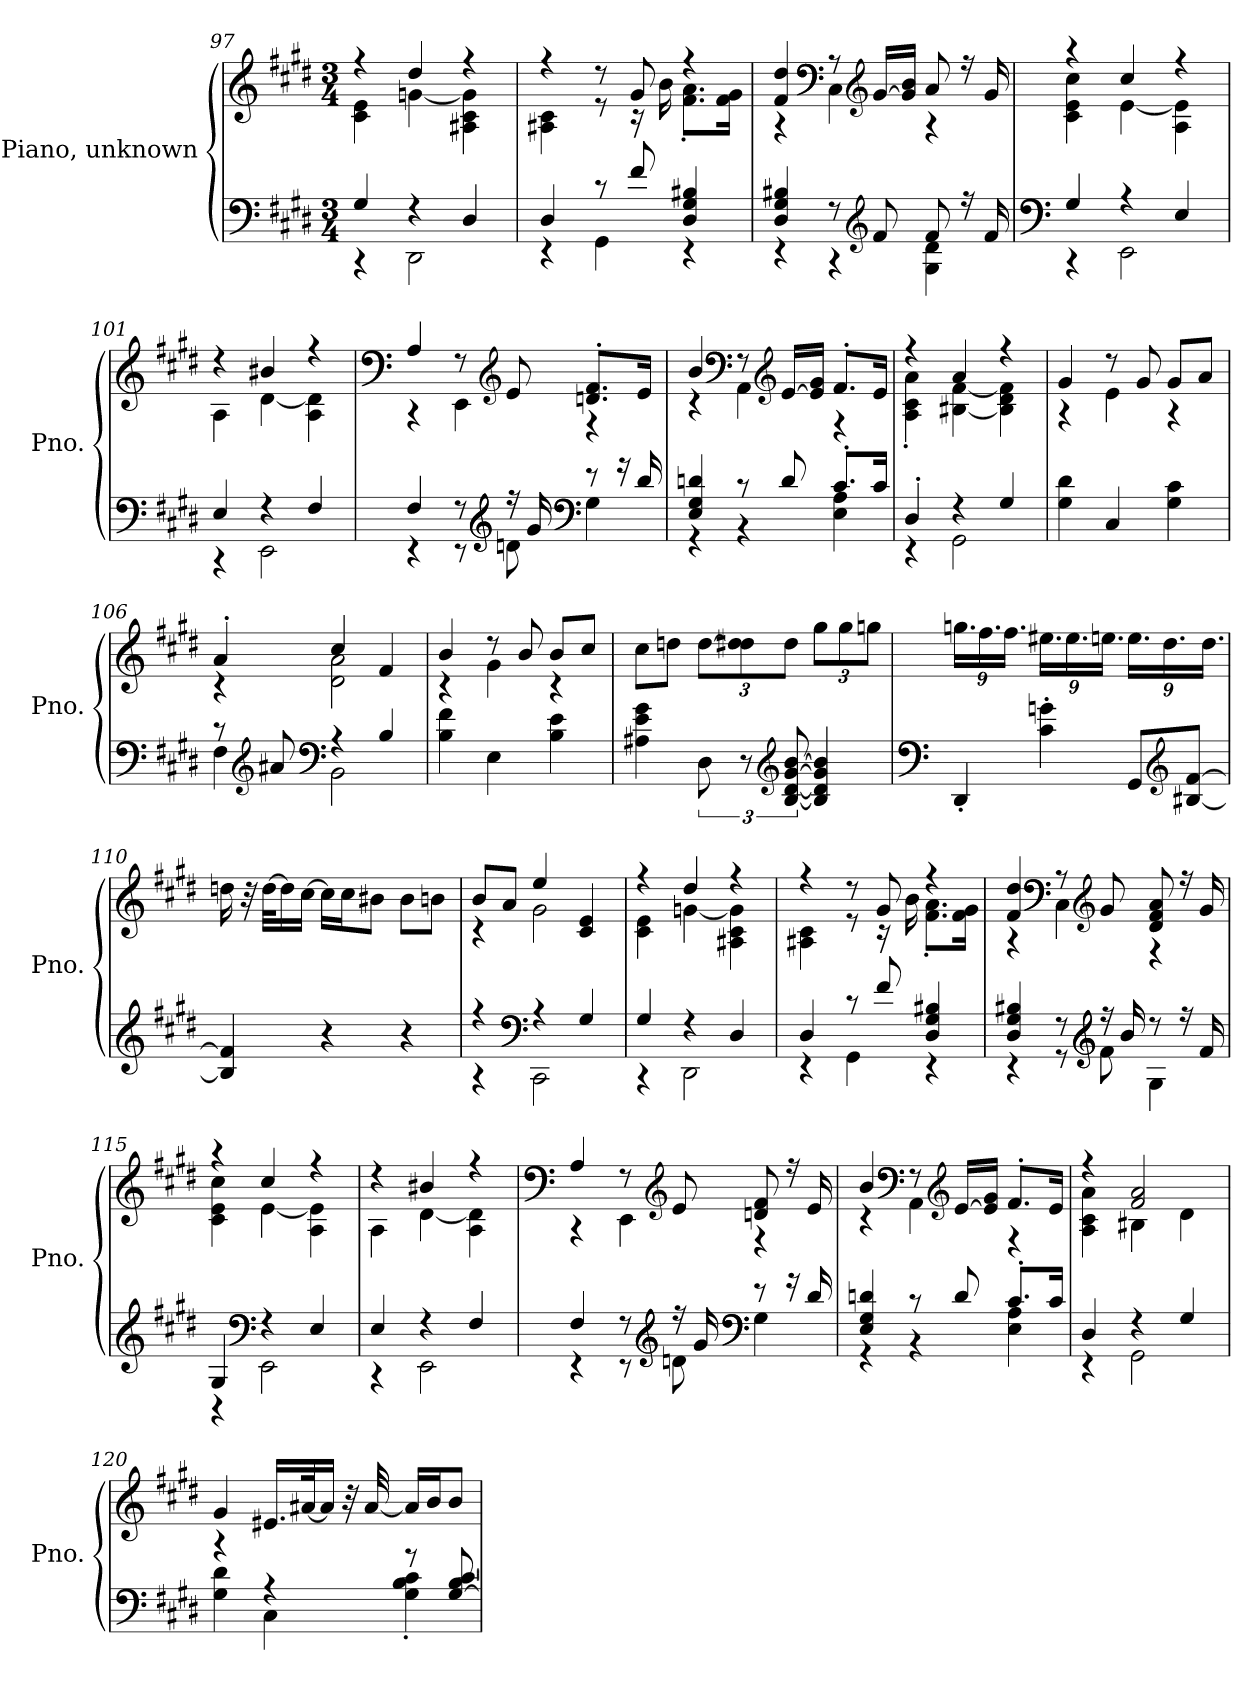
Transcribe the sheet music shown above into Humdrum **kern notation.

**kern	**kern
*part1	*part1
*staff2	*staff1
*I"Piano, unknown	*
*I'Pno.	*
*clefF4	*clefG2
*k[f#c#g#d#]	*k[f#c#g#d#]
*M3/4	*M3/4
=97	=97
*^	*^
4G#/	4r	4r	4c#\ 4e\
4r	2DD#\	4dd#/	[4gn\
4D#/	.	4r	4A#X\ 4c#\ 4g\]
=98	=98	=98	=98
4D#/	4r	4r	4A#X\ 4c#\
8r	4GG#\	8r	8r
8f#/	.	8g#/	16r
.	.	.	16b\
4D#/ 4G#/ 4B#X/	4r	4r	8.f#\' 8.a\'L
.	.	.	16f#\ 16g#\Jk
=99	=99	=99	=99
4D#/ 4G#/ 4B#X/	4r	4f#/ 4dd#/	4r
*	*	*clefF4	*
8r	4r	8r	4C#\
*clefG2	*	*clefG2	*
8f#/	.	[16g#/LL	.
.	.	16g#/] 16b/JJ	.
8f#/	4G#\ 4d#\	8a/	4r
16r	.	16r	.
16f#/	.	16g#/	.
=100	=100	=100	=100
*clefF4	*	*	*
4G#/	4r	4r	4c#\ 4e\ 4cc#\
4r	2EE\	4cc#/	[4e\
4E/	.	4r	4A\ 4e\]
!!LO:LB:g=z	!!
=101	=101	=101	=101
4E/	4r	4r	4A\
4r	2EE\	4b#X/	[4d#\
4F#/	.	4r	4A\ 4d#\]
=102	=102	=102	=102
*	*	*clefF4	*
4F#/	4r	4A/	4r
8r	8r	8r	4EE\
*clefG2	*	*clefG2	*
16r	8dn\	8e/	.
16g#/	.	.	.
*clefF4	*	*	*
8r	4G#\	8.dn/' 8.f#/'L	4r
16r	.	.	.
16d/	.	16e/Jk	.
=103	=103	=103	=103
4E/ 4G#/ 4dn/	4r	4b/	4r
*	*	*clefF4	*
8r	4r	8r	4AA\
*	*	*clefG2	*
8d/	.	[16e/LL	.
.	.	16e/] 16g#/JJ	.
8.c#'/L	4E\ 4A\	8.f#'/L	4r
16c#/Jk	.	16e/Jk	.
=104	=104	=104	=104
4D#'/	4r	4r	4A\' 4c#\' 4a\'
4r	2GG#\	4a/	[4B#X\ [4f#\
4G#/	.	4r	4B#\] 4d#\ 4f#\]
*v	*v	*	*
=105	=105	=105
4G#\ 4d#\	4g#/	4r
4C#/	8r	4e\
.	8g#/	.
4G#\ 4c#\	8g#/L	4r
.	8a/J	.
!!LO:LB:g=z	!!
=106	=106	=106
*^	*	*
8r	4F#\	4a'/	4r
*clefG2	*	*	*
8a#X/	.	.	.
*clefF4	*	*	*
4r	2BB\	4cc#/	2d#\ 2a\
4B/	.	4f#/	.
*v	*v	*	*
=107	=107	=107
4B\ 4f#\	4b/	4r
4E\	8r	4g#\
.	8b/	.
4B\ 4e\	8b/L	4r
.	8cc#/J	.
*	*v	*v
=108	=108
4A#X\ 4e\ 4g#\	8cc#\L
.	8ddn\J
*	*Xbrackettup
12D#\	[12dd\L
12r	12dd\] 12dd#X\
*clefG2	*
[12B/ [12d#/ [12g#/ [12b/	12dd#\J
4B/] 4d#/] 4g#/] 4b/]	12gg#\L
.	12gg#\
.	12ggn\J
!!LO:PB:g=z
=109	=109
*clefF4	*
4DD#'/	18.ggn\LL
.	18.ff#\
.	18.ff#\JJ
4c#\' 4gn\'	18.ee#X\LL
.	18.ee#\
.	18.een\JJ
8GG#/L	18.ee\LL
.	18.dd#\
*clefG2	*
[8B#X/ [8f#/J	.
.	18.dd#\JJ
=110	=110
4B#/] 4f#/]	16ddn\
.	32r
.	[32dd\KLL
.	16dd\]
.	[16cc#\JJ
4r	16cc#\LL]
.	16cc#\J
.	8b#X\J
4r	8b#\L
.	8bn\J
=111	=111
*^	*^
4r	4r	8b/L	4r
.	.	8a/J	.
*clefF4	*	*	*
4r	2CC#\	4ee/	2g#\
4G#/	.	4c#/ 4e/	.
=112	=112	=112	=112
4G#/	4r	4r	4c#\ 4e\
4r	2DD#\	4dd#/	[4gn\
4D#/	.	4r	4A#X\ 4c#\ 4g\]
!!LO:LB:g=z	!!
=113	=113	=113	=113
4D#/	4r	4r	4A#X\ 4c#\
8r	4GG#\	8r	8r
8f#/	.	8g#/	16r
.	.	.	16b\
4D#/ 4G#/ 4B#X/	4r	4r	8.f#\' 8.a\'L
.	.	.	16f#\ 16g#\Jk
=114	=114	=114	=114
4D#/ 4G#/ 4B#X/	4r	4f#/ 4dd#/	4r
*	*	*clefF4	*
8r	8r	8r	4C#\
*clefG2	*	*clefG2	*
16r	8f#\	8g#/	.
16b/	.	.	.
8r	4G#\	8d#/ 8f#/ 8a/	4r
16r	.	16r	.
16f#/	.	16g#/	.
=115	=115	=115	=115
4G#/	4r	4r	4c#\ 4e\ 4cc#\
*clefF4	*	*	*
4r	2EE\	4cc#/	[4e\
4E/	.	4r	4A\ 4e\]
=116	=116	=116	=116
4E/	4r	4r	4A\
4r	2EE\	4b#X/	[4d#\
4F#/	.	4r	4A\ 4d#\]
!!LO:LB:g=z	!!
=117	=117	=117	=117
*	*	*clefF4	*
4F#/	4r	4A/	4r
8r	8r	8r	4EE\
*clefG2	*	*clefG2	*
16r	8dn\	8e/	.
16g#/	.	.	.
*clefF4	*	*	*
8r	4G#\	8dn/ 8f#/	4r
16r	.	16r	.
16d/	.	16e/	.
=118	=118	=118	=118
4E/ 4G#/ 4dn/	4r	4b/	4r
*	*	*clefF4	*
8r	4r	8r	4AA\
*	*	*clefG2	*
8d/	.	[16e/LL	.
.	.	16e/] 16g#/JJ	.
8.c#'/L	4E\ 4A\	8.f#'/L	4r
16c#/Jk	.	16e/Jk	.
=119	=119	=119	=119
4D#/	4r	4r	4A\ 4c#\ 4a\
4r	2GG#\	2f#/ 2a/	4B#X\
4G#/	.	.	4d#\
*	*	*v	*v
=120	=120	=120
4r	4G#\ 4d#\	4g#/
4r	4C#\	16.e#X/LL
.	.	[32a#X/K
.	.	16a#/JJ]
.	.	32r
.	.	[32a#/
8r	4G#\' 4B\' 4c#\'	16a#/LL]
.	.	16b/J
[8G#/ [8B/ [8c#/	.	8b/J
*v	*v	*
=	=
*-	*-
